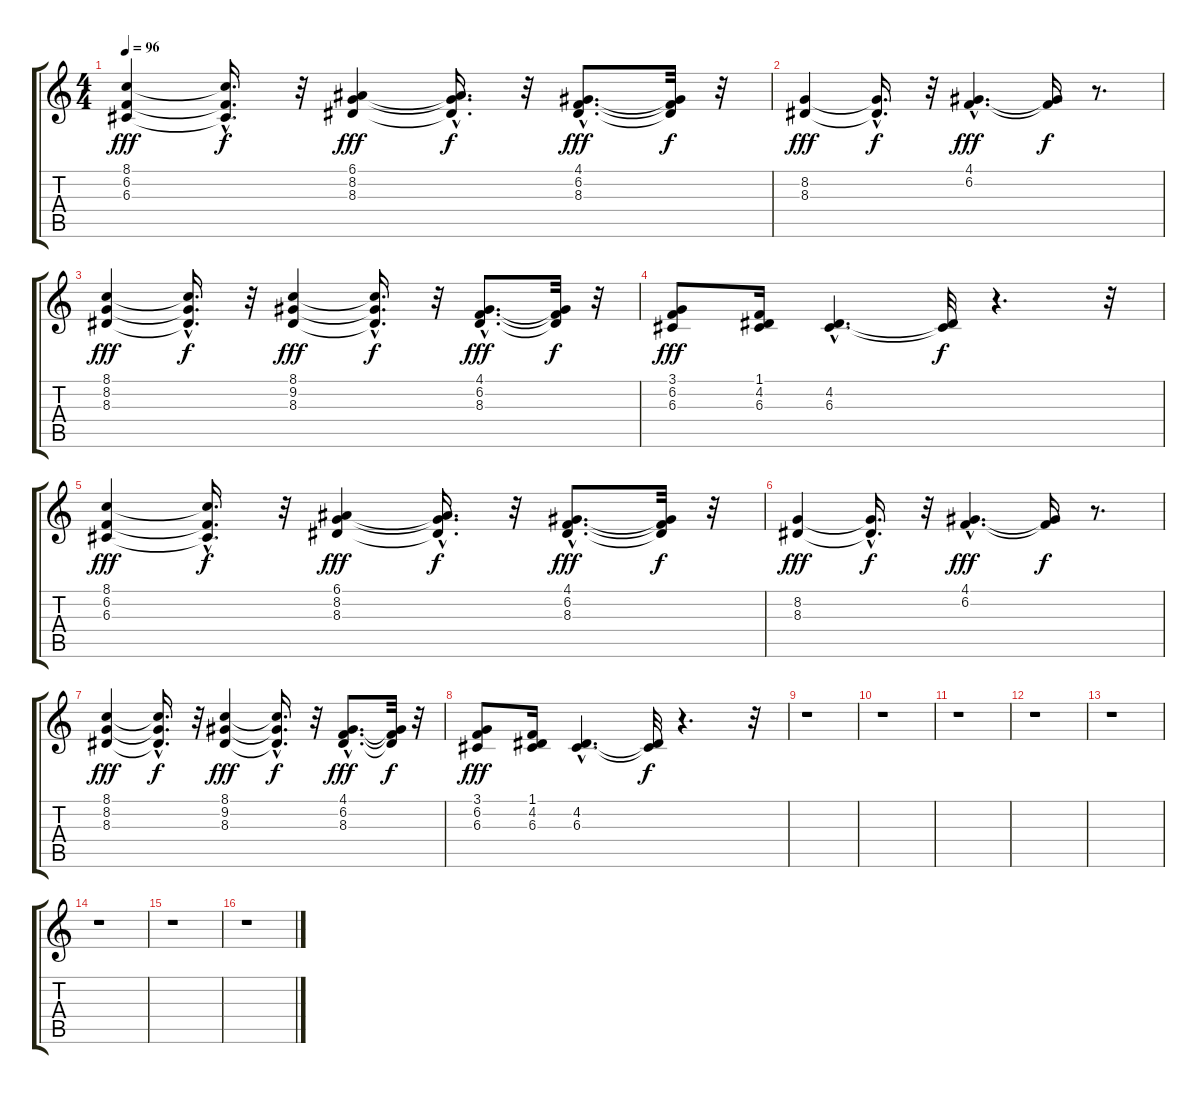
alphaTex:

\track "" {instrument brightacousticpiano}
\staff {score tabs}
\tuning (E4 B3 G3 D3 A2 E2) {hide}
\ts (4 4)
\tempo 96
\clef g2
\ks c
(8.1 6.2 6.3).4{dy fff} (8.1{hac t} 6.2{hac t} 6.3{hac t}).16{d dy f} r.32 (6.1 8.2 8.3).4{dy fff} (6.1{hac t} 8.2{hac t} 8.3{hac t}).16{d dy f} r.32 (4.1{hac} 6.2{hac} 8.3{hac}).8{d dy fff} (4.1{t} 6.2{t} 8.3{t}).32{dy f} r.32 |
(8.2 8.3).4{dy fff} (8.2{hac t} 8.3{hac t}).16{d dy f} r.32 (4.1{hac} 6.2{hac}).4{d dy fff} (4.1{t} 6.2{t}).16{dy f} r.8{d} |
(8.1 8.2 8.3).4{dy fff} (8.1{hac t} 8.2{hac t} 8.3{hac t}).16{d dy f} r.32 (8.1 9.2 8.3).4{dy fff} (8.1{hac t} 9.2{hac t} 8.3{hac t}).16{d dy f} r.32 (4.1{hac} 6.2{hac} 8.3{hac}).8{d dy fff} (4.1{t} 6.2{t} 8.3{t}).32{dy f} r.32 |
(3.1 6.2 6.3).8{dy fff} (1.1 4.2 6.3).16 (4.2{hac} 6.3{hac}).4{d} (4.2{t} 6.3{t}).32{dy f} r.4{d} r.32 |
(8.1 6.2 6.3).4{dy fff} (8.1{hac t} 6.2{hac t} 6.3{hac t}).16{d dy f} r.32 (6.1 8.2 8.3).4{dy fff} (6.1{hac t} 8.2{hac t} 8.3{hac t}).16{d dy f} r.32 (4.1{hac} 6.2{hac} 8.3{hac}).8{d dy fff} (4.1{t} 6.2{t} 8.3{t}).32{dy f} r.32 |
(8.2 8.3).4{dy fff} (8.2{hac t} 8.3{hac t}).16{d dy f} r.32 (4.1{hac} 6.2{hac}).4{d dy fff} (4.1{t} 6.2{t}).16{dy f} r.8{d} |
(8.1 8.2 8.3).4{dy fff} (8.1{hac t} 8.2{hac t} 8.3{hac t}).16{d dy f} r.32 (8.1 9.2 8.3).4{dy fff} (8.1{hac t} 9.2{hac t} 8.3{hac t}).16{d dy f} r.32 (4.1{hac} 6.2{hac} 8.3{hac}).8{d dy fff} (4.1{t} 6.2{t} 8.3{t}).32{dy f} r.32 |
(3.1 6.2 6.3).8{dy fff} (1.1 4.2 6.3).16 (4.2{hac} 6.3{hac}).4{d} (4.2{t} 6.3{t}).32{dy f} r.4{d} r.32 |
r.1 |
r.1 |
r.1 |
r.1 |
r.1 |
r.1 |
r.1 |
r.1
